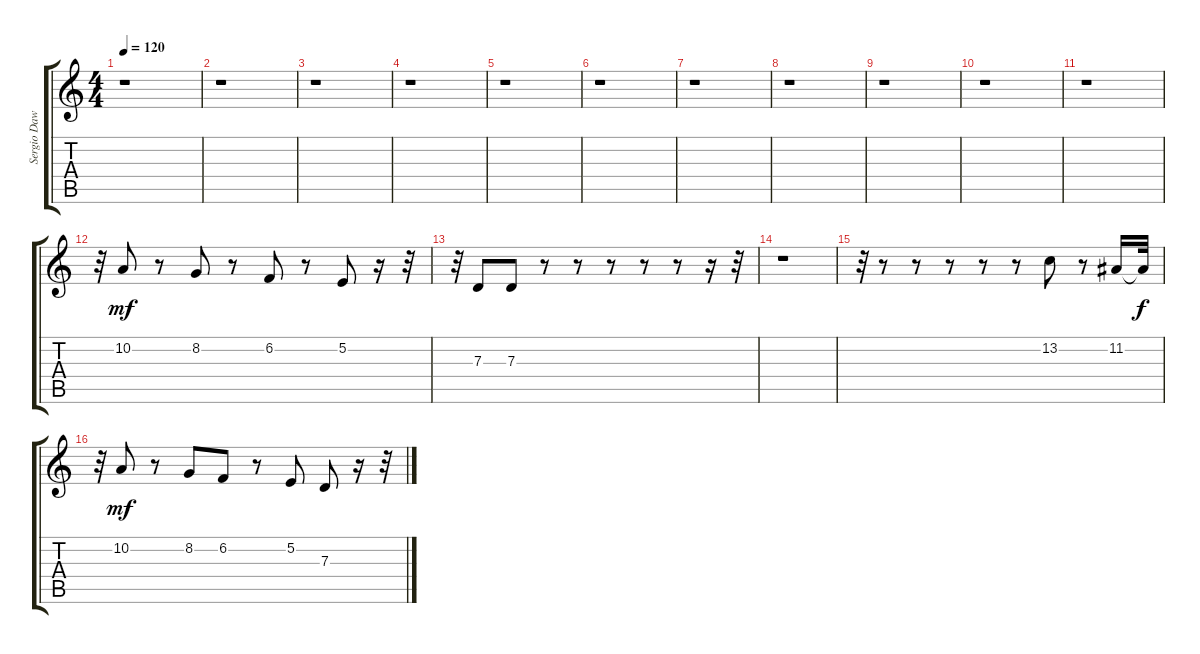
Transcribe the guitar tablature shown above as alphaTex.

\track ("Sergio Dawi" "Sergio Daw") {instrument altosax}
\staff {score tabs}
\tuning (E4 B3 G3 D3 A2 E2) {hide}
\ts (4 4)
\tempo 120
\clef g2
\ks c
r.1{dy f} |
r.1 |
r.1 |
r.1 |
r.1 |
r.1 |
r.1 |
r.1 |
r.1 |
r.1 |
r.1 |
r.32 10.2.8{dy mf} r.8 8.2.8 r.8 6.2.8 r.8 5.2.8 r.16 r.32 |
r.32 7.3.8 7.3.8 r.8 r.8 r.8 r.8 r.8 r.16 r.32 |
r.1 |
r.32 r.8 r.8 r.8 r.8 r.8 13.2.8 r.8 11.2.16 11.2{t}.32{dy f} |
r.32 10.2.8{dy mf} r.8 8.2.8 6.2.8 r.8 5.2.8 7.3.8 r.16 r.32
